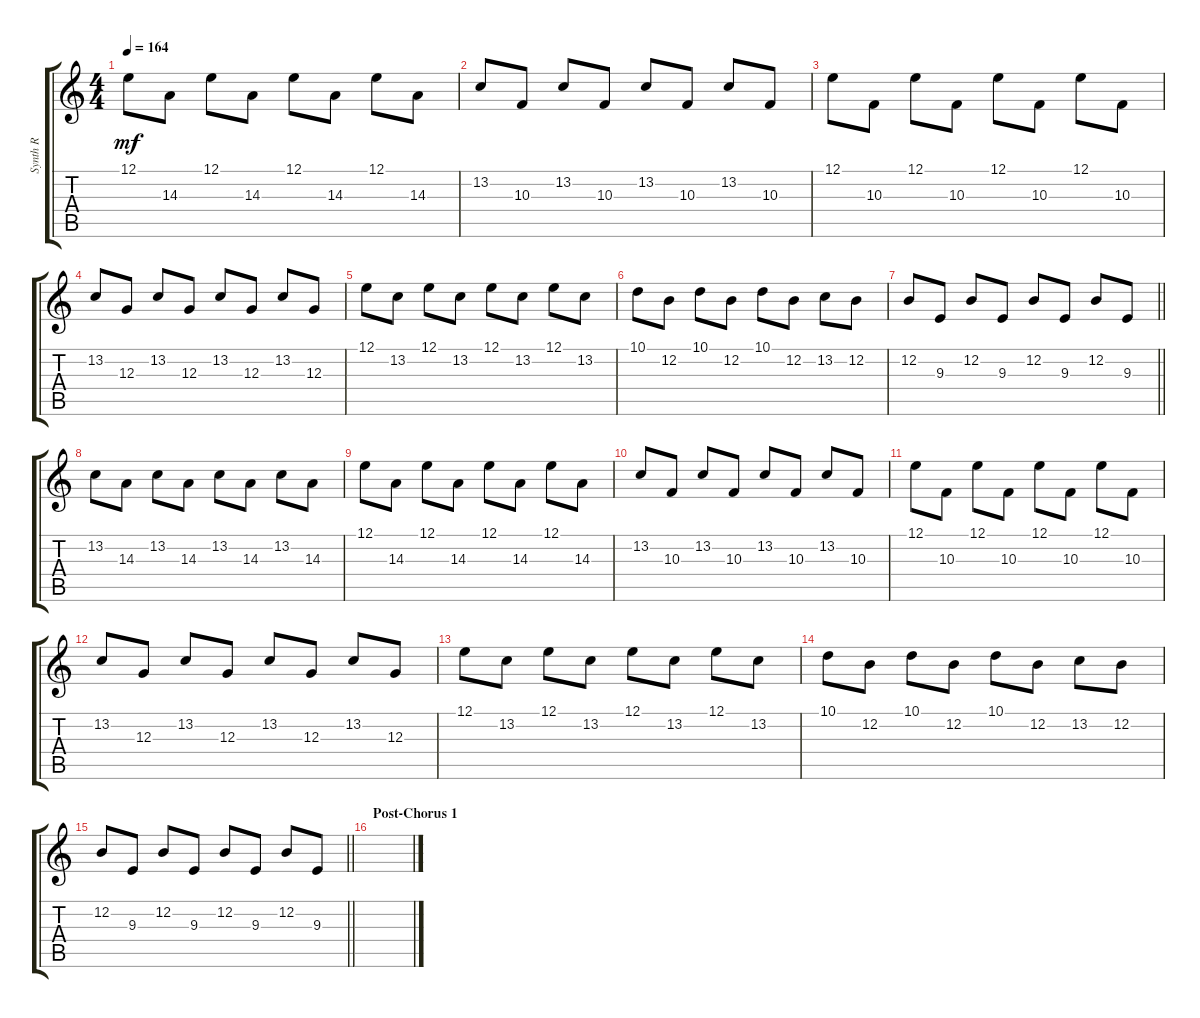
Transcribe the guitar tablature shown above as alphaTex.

\track ("Synth R" "Synth R") {instrument stringensemble1}
\staff {score tabs}
\tuning (E4 B3 G3 D3 A2 E2) {hide}
\ts (4 4)
\tempo 164
\clef g2
\ks c
12.1.8{dy mf} 14.3.8 12.1.8 14.3.8 12.1.8 14.3.8 12.1.8 14.3.8 |
13.2.8 10.3.8 13.2.8 10.3.8 13.2.8 10.3.8 13.2.8 10.3.8 |
12.1.8 10.3.8 12.1.8 10.3.8 12.1.8 10.3.8 12.1.8 10.3.8 |
13.2.8 12.3.8 13.2.8 12.3.8 13.2.8 12.3.8 13.2.8 12.3.8 |
12.1.8 13.2.8 12.1.8 13.2.8 12.1.8 13.2.8 12.1.8 13.2.8 |
10.1.8 12.2.8 10.1.8 12.2.8 10.1.8 12.2.8 13.2.8 12.2.8 |
\barLineRight lightlight
12.2.8 9.3.8 12.2.8 9.3.8 12.2.8 9.3.8 12.2.8 9.3.8 |
13.2.8 14.3.8 13.2.8 14.3.8 13.2.8 14.3.8 13.2.8 14.3.8 |
12.1.8 14.3.8 12.1.8 14.3.8 12.1.8 14.3.8 12.1.8 14.3.8 |
13.2.8 10.3.8 13.2.8 10.3.8 13.2.8 10.3.8 13.2.8 10.3.8 |
12.1.8 10.3.8 12.1.8 10.3.8 12.1.8 10.3.8 12.1.8 10.3.8 |
13.2.8 12.3.8 13.2.8 12.3.8 13.2.8 12.3.8 13.2.8 12.3.8 |
12.1.8 13.2.8 12.1.8 13.2.8 12.1.8 13.2.8 12.1.8 13.2.8 |
10.1.8 12.2.8 10.1.8 12.2.8 10.1.8 12.2.8 13.2.8 12.2.8 |
\barLineRight lightlight
12.2.8 9.3.8 12.2.8 9.3.8 12.2.8 9.3.8 12.2.8 9.3.8 |
\section ("" "Post-Chorus 1")
